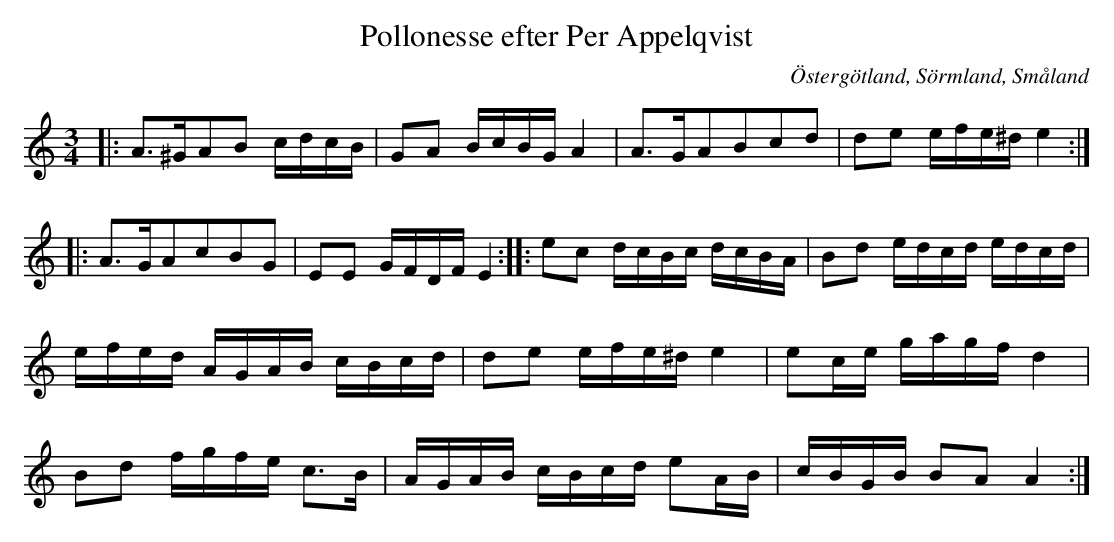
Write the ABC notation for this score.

X:1
T:Pollonesse efter Per Appelqvist
O:Östergötland, Sörmland, Småland
M:3/4
L:1/8
K:Am
|: A>^GAB c/2d/2c/2B/2| GA B/2c/2B/2G/2 A2 | A>GABcd | de e/2f/2e/2^d/2 e2 :||: A>GAcBG | EE G/2F/2D/2F/2 E2  :||: ec d/2c/2B/2c/2 d/2c/2B/2A/2 | Bd e/2d/2c/2d/2 e/2d/2c/2d/2 |e/2f/2e/2d/2 A/2G/2A/2B/2 c/2B/2c/2d/2 | de e/2f/2e/2^d/2 e2 | ec/2e/2 g/2a/2g/2f/2 d2 | Bd f/2g/2f/2e/2 c>B | A/2G/2A/2B/2 c/2B/2c/2d/2 eA/2B/2 | c/2B/2G/2B/2 BA A2 :|
